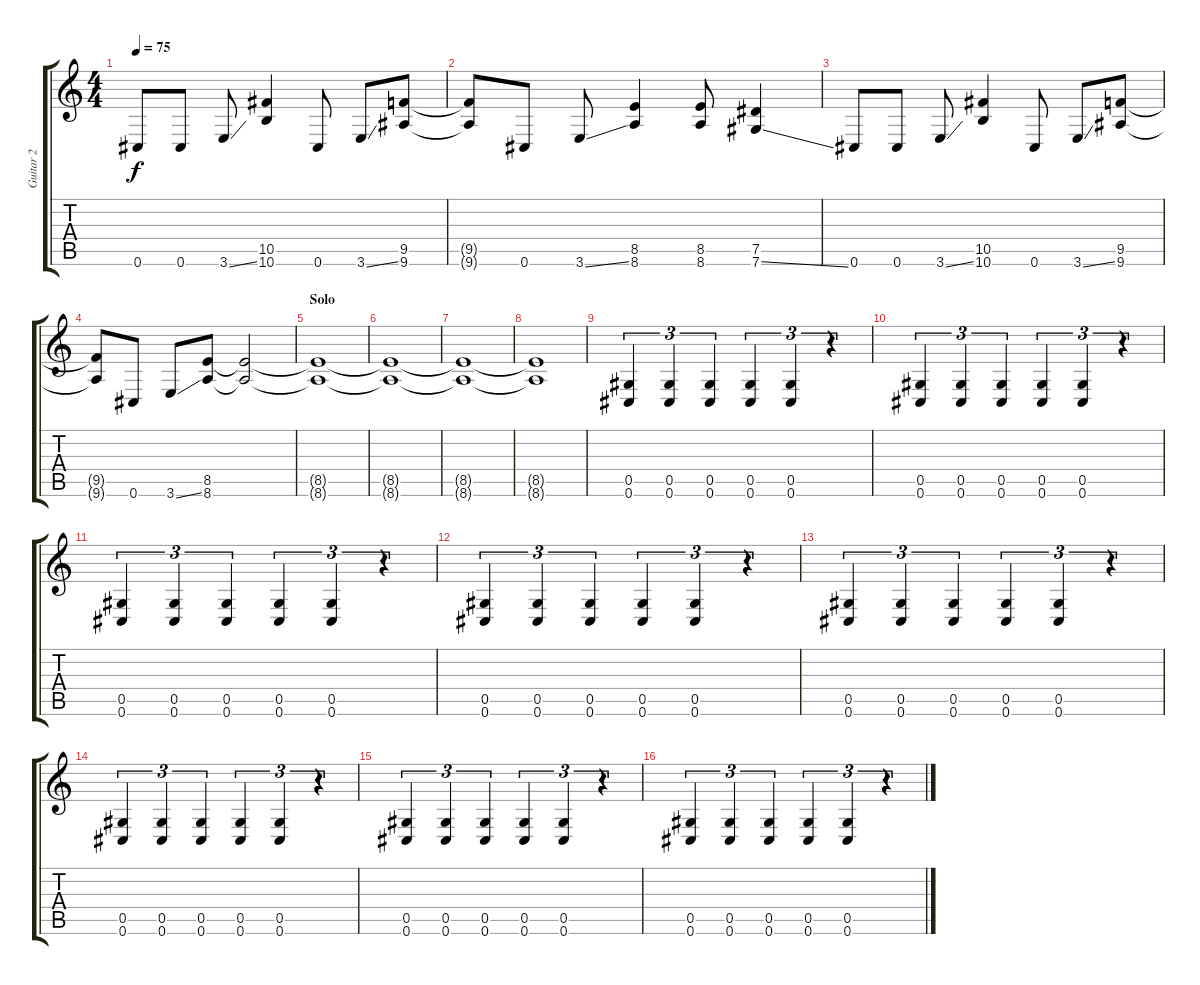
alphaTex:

\track ("Guitar 2" "Guitar 2") {instrument overdrivenguitar}
\staff {score tabs}
\tuning (Eb4 Bb3 Gb3 Db3 Ab2 Db2) {hide}
\ts (4 4)
\tempo 75
\clef g2
\ks c
0.6.8{dy f} 0.6.8 3.6{ss}.8 (10.5 10.6).4 0.6.8 3.6{ss}.8 (9.5 9.6).8 |
(9.5{t} 9.6{t}).8 0.6.8 3.6{ss}.8 (8.5 8.6).4 (8.5 8.6).8 (7.5 7.6{ss}).4 |
0.6.8 0.6.8 3.6{ss}.8 (10.5 10.6).4 0.6.8 3.6{ss}.8 (9.5 9.6).8 |
(9.5{t} 9.6{t}).8 0.6.8 3.6{ss}.8 (8.5 8.6).8 (8.5{t} 8.6{t}).2 |
\section ("" "Solo")
(8.5{t} 8.6{t}).1 |
(8.5{t} 8.6{t}).1 |
(8.5{t} 8.6{t}).1 |
(8.5{t} 8.6{t}).1 |
(0.5 0.6).4{tu (3 2)} (0.5 0.6).4{tu (3 2)} (0.5 0.6).4{tu (3 2)} (0.5 0.6).4{tu (3 2)} (0.5 0.6).4{tu (3 2)} r.4{tu (3 2)} |
(0.5 0.6).4{tu (3 2)} (0.5 0.6).4{tu (3 2)} (0.5 0.6).4{tu (3 2)} (0.5 0.6).4{tu (3 2)} (0.5 0.6).4{tu (3 2)} r.4{tu (3 2)} |
(0.5 0.6).4{tu (3 2)} (0.5 0.6).4{tu (3 2)} (0.5 0.6).4{tu (3 2)} (0.5 0.6).4{tu (3 2)} (0.5 0.6).4{tu (3 2)} r.4{tu (3 2)} |
(0.5 0.6).4{tu (3 2)} (0.5 0.6).4{tu (3 2)} (0.5 0.6).4{tu (3 2)} (0.5 0.6).4{tu (3 2)} (0.5 0.6).4{tu (3 2)} r.4{tu (3 2)} |
(0.5 0.6).4{tu (3 2)} (0.5 0.6).4{tu (3 2)} (0.5 0.6).4{tu (3 2)} (0.5 0.6).4{tu (3 2)} (0.5 0.6).4{tu (3 2)} r.4{tu (3 2)} |
(0.5 0.6).4{tu (3 2)} (0.5 0.6).4{tu (3 2)} (0.5 0.6).4{tu (3 2)} (0.5 0.6).4{tu (3 2)} (0.5 0.6).4{tu (3 2)} r.4{tu (3 2)} |
(0.5 0.6).4{tu (3 2)} (0.5 0.6).4{tu (3 2)} (0.5 0.6).4{tu (3 2)} (0.5 0.6).4{tu (3 2)} (0.5 0.6).4{tu (3 2)} r.4{tu (3 2)} |
(0.5 0.6).4{tu (3 2)} (0.5 0.6).4{tu (3 2)} (0.5 0.6).4{tu (3 2)} (0.5 0.6).4{tu (3 2)} (0.5 0.6).4{tu (3 2)} r.4{tu (3 2)}
